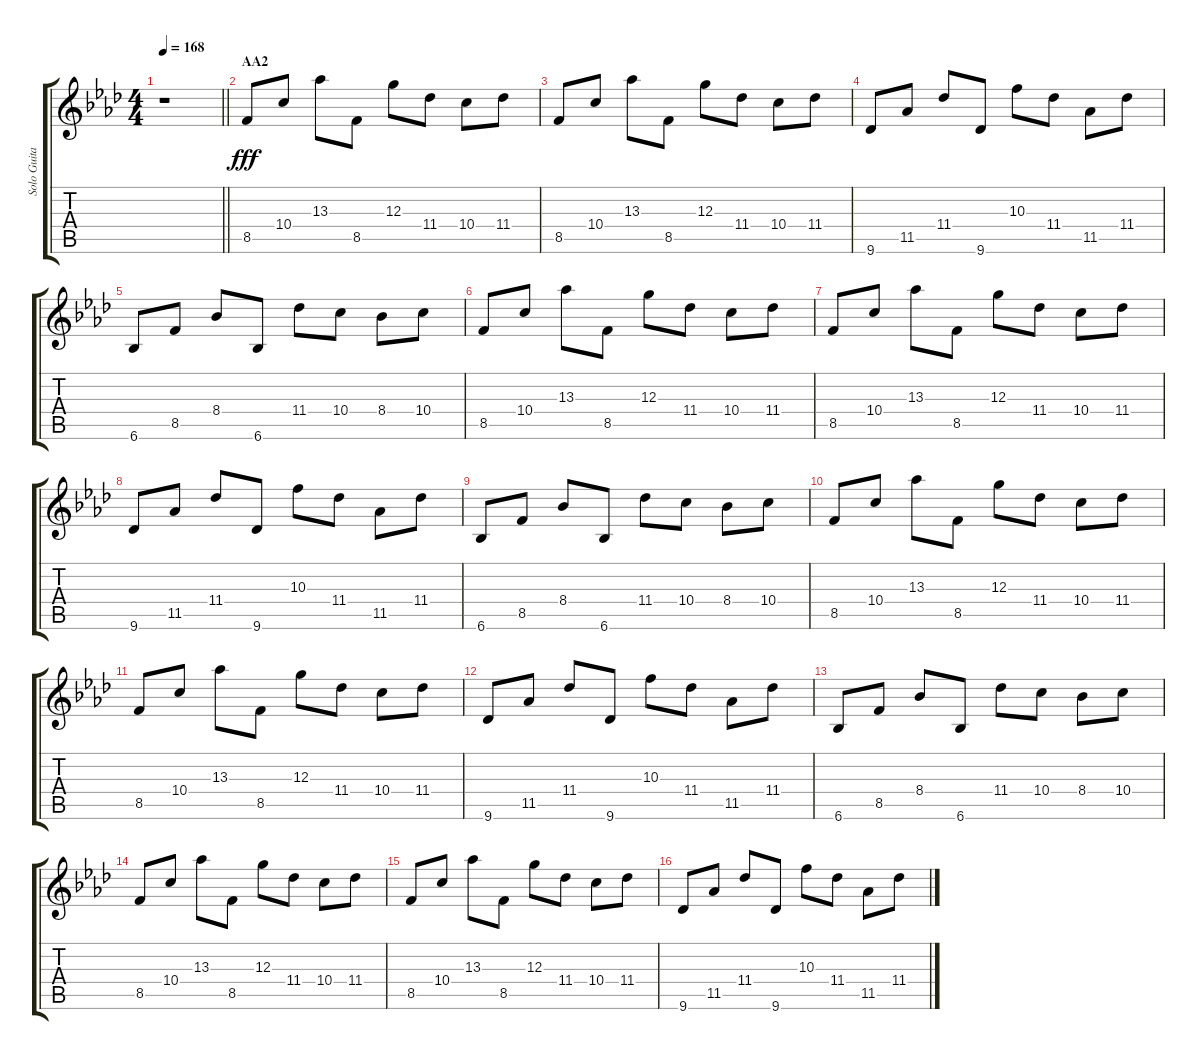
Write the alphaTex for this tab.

\track ("Solo Guitar" "Solo Guita") {instrument distortionguitar}
\staff {score tabs}
\tuning (E4 B3 G3 D3 A2 E2) {hide}
\ts (4 4)
\tempo 168
\clef g2
\barLineRight lightlight
\ks fminor
r.1{dy fff} |
\section ("" "AA2")
8.5.8 10.4.8 13.3.8 8.5.8 12.3.8 11.4.8 10.4.8 11.4.8 |
8.5.8 10.4.8 13.3.8 8.5.8 12.3.8 11.4.8 10.4.8 11.4.8 |
9.6.8 11.5.8 11.4.8 9.6.8 10.3.8 11.4.8 11.5.8 11.4.8 |
6.6.8 8.5.8 8.4.8 6.6.8 11.4.8 10.4.8 8.4.8 10.4.8 |
8.5.8 10.4.8 13.3.8 8.5.8 12.3.8 11.4.8 10.4.8 11.4.8 |
8.5.8 10.4.8 13.3.8 8.5.8 12.3.8 11.4.8 10.4.8 11.4.8 |
9.6.8 11.5.8 11.4.8 9.6.8 10.3.8 11.4.8 11.5.8 11.4.8 |
6.6.8 8.5.8 8.4.8 6.6.8 11.4.8 10.4.8 8.4.8 10.4.8 |
8.5.8 10.4.8 13.3.8 8.5.8 12.3.8 11.4.8 10.4.8 11.4.8 |
8.5.8 10.4.8 13.3.8 8.5.8 12.3.8 11.4.8 10.4.8 11.4.8 |
9.6.8 11.5.8 11.4.8 9.6.8 10.3.8 11.4.8 11.5.8 11.4.8 |
6.6.8 8.5.8 8.4.8 6.6.8 11.4.8 10.4.8 8.4.8 10.4.8 |
8.5.8 10.4.8 13.3.8 8.5.8 12.3.8 11.4.8 10.4.8 11.4.8 |
8.5.8 10.4.8 13.3.8 8.5.8 12.3.8 11.4.8 10.4.8 11.4.8 |
9.6.8 11.5.8 11.4.8 9.6.8 10.3.8 11.4.8 11.5.8 11.4.8
